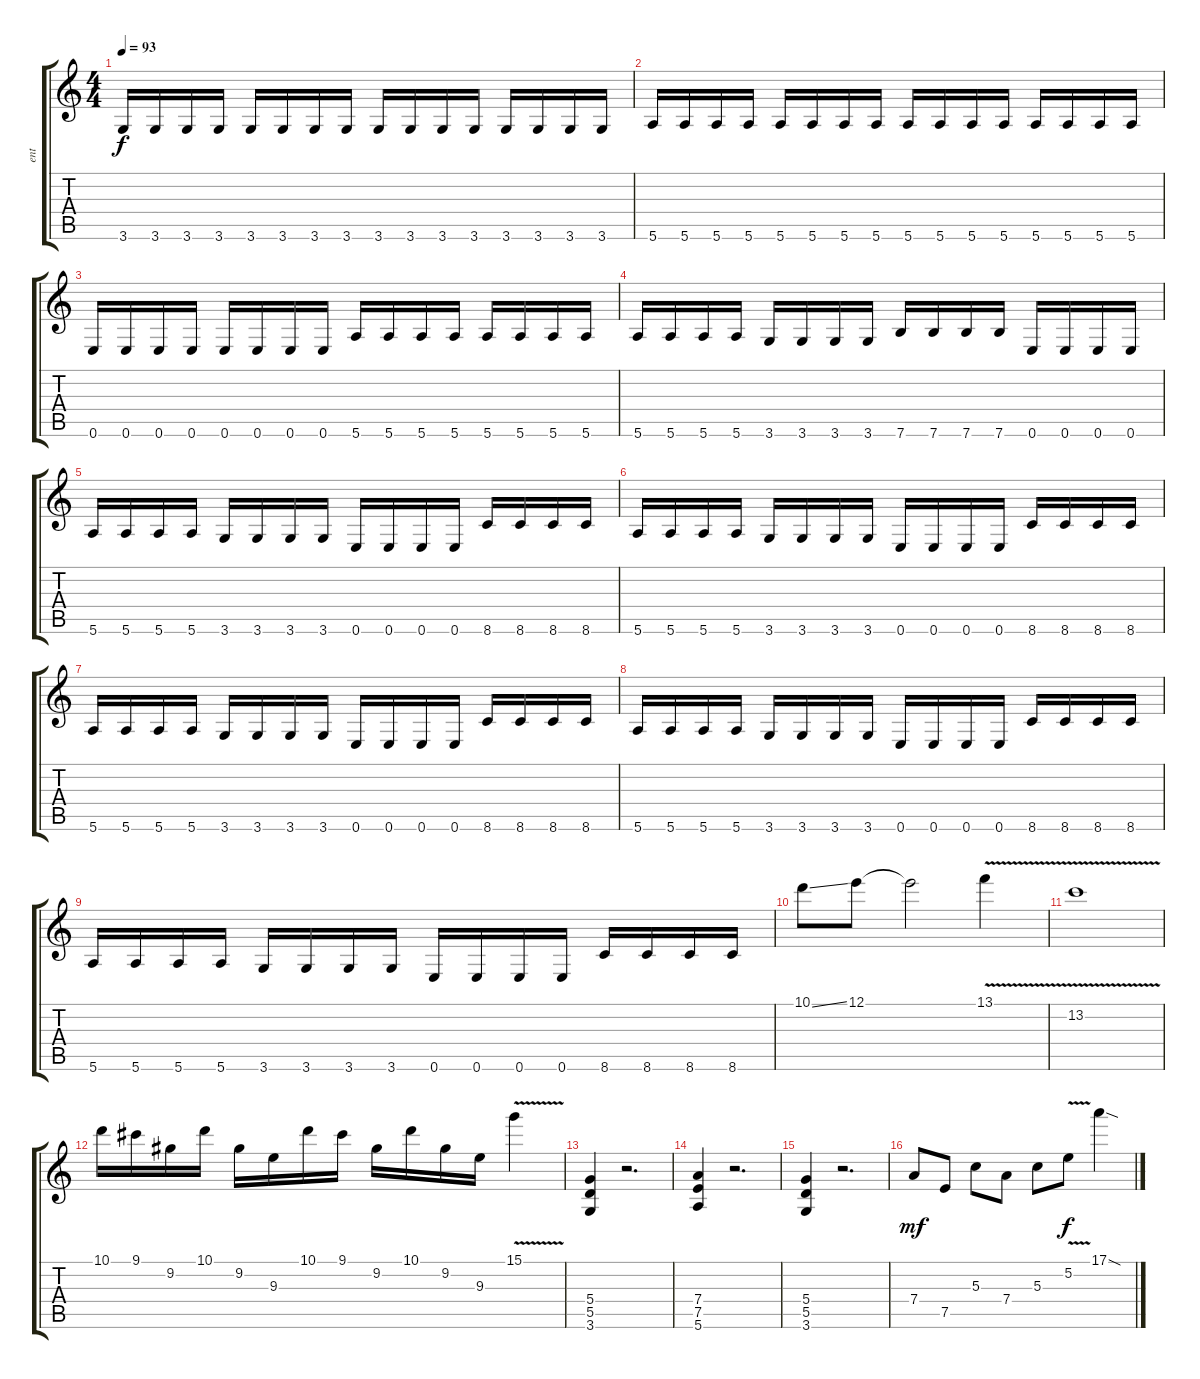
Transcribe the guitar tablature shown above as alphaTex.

\track ("ent" "ent") {instrument distortionguitar}
\staff {score tabs}
\tuning (E4 B3 G3 D3 A2 E2) {hide}
\ts (4 4)
\tempo 93
\clef g2
\ks c
3.6.16{dy f volume 10} 3.6.16 3.6.16 3.6.16 3.6.16 3.6.16 3.6.16 3.6.16 3.6.16 3.6.16 3.6.16 3.6.16 3.6.16 3.6.16 3.6.16 3.6.16 |
5.6.16 5.6.16 5.6.16 5.6.16 5.6.16 5.6.16 5.6.16 5.6.16 5.6.16 5.6.16 5.6.16 5.6.16 5.6.16 5.6.16 5.6.16 5.6.16 |
0.6.16 0.6.16 0.6.16 0.6.16 0.6.16 0.6.16 0.6.16 0.6.16 5.6.16 5.6.16 5.6.16 5.6.16 5.6.16 5.6.16 5.6.16 5.6.16 |
5.6.16 5.6.16 5.6.16 5.6.16 3.6.16 3.6.16 3.6.16 3.6.16 7.6.16 7.6.16 7.6.16 7.6.16 0.6.16 0.6.16 0.6.16 0.6.16 |
5.6.16 5.6.16 5.6.16 5.6.16 3.6.16 3.6.16 3.6.16 3.6.16 0.6.16 0.6.16 0.6.16 0.6.16 8.6.16 8.6.16 8.6.16 8.6.16 |
5.6.16{volume 14} 5.6.16 5.6.16 5.6.16 3.6.16 3.6.16 3.6.16 3.6.16 0.6.16 0.6.16 0.6.16 0.6.16 8.6.16 8.6.16 8.6.16 8.6.16 |
5.6.16 5.6.16 5.6.16 5.6.16 3.6.16 3.6.16 3.6.16 3.6.16 0.6.16 0.6.16 0.6.16 0.6.16 8.6.16 8.6.16 8.6.16 8.6.16 |
5.6.16{volume 14} 5.6.16 5.6.16 5.6.16 3.6.16 3.6.16 3.6.16 3.6.16 0.6.16 0.6.16 0.6.16 0.6.16 8.6.16 8.6.16 8.6.16 8.6.16 |
5.6.16{volume 14} 5.6.16 5.6.16 5.6.16 3.6.16 3.6.16 3.6.16 3.6.16 0.6.16 0.6.16 0.6.16 0.6.16 8.6.16 8.6.16 8.6.16 8.6.16 |
10.1{ss}.8 12.1.8 12.1{t}.2 13.1{v}.4 |
13.2{v}.1 |
10.1.16 9.1.16 9.2.16 10.1.16 9.2.16 9.3.16 10.1.16 9.1.16 9.2.16 10.1.16 9.2.16 9.3.16 15.1{v}.4 |
(5.4 5.5 3.6).4 r.2{d} |
(7.4 7.5 5.6).4 r.2{d} |
(5.4 5.5 3.6).4 r.2{d} |
7.4.8{dy mf} 7.5.8 5.3.8 7.4.8 5.3.8 5.2{v}.8{dy f} 17.1{sod}.4
